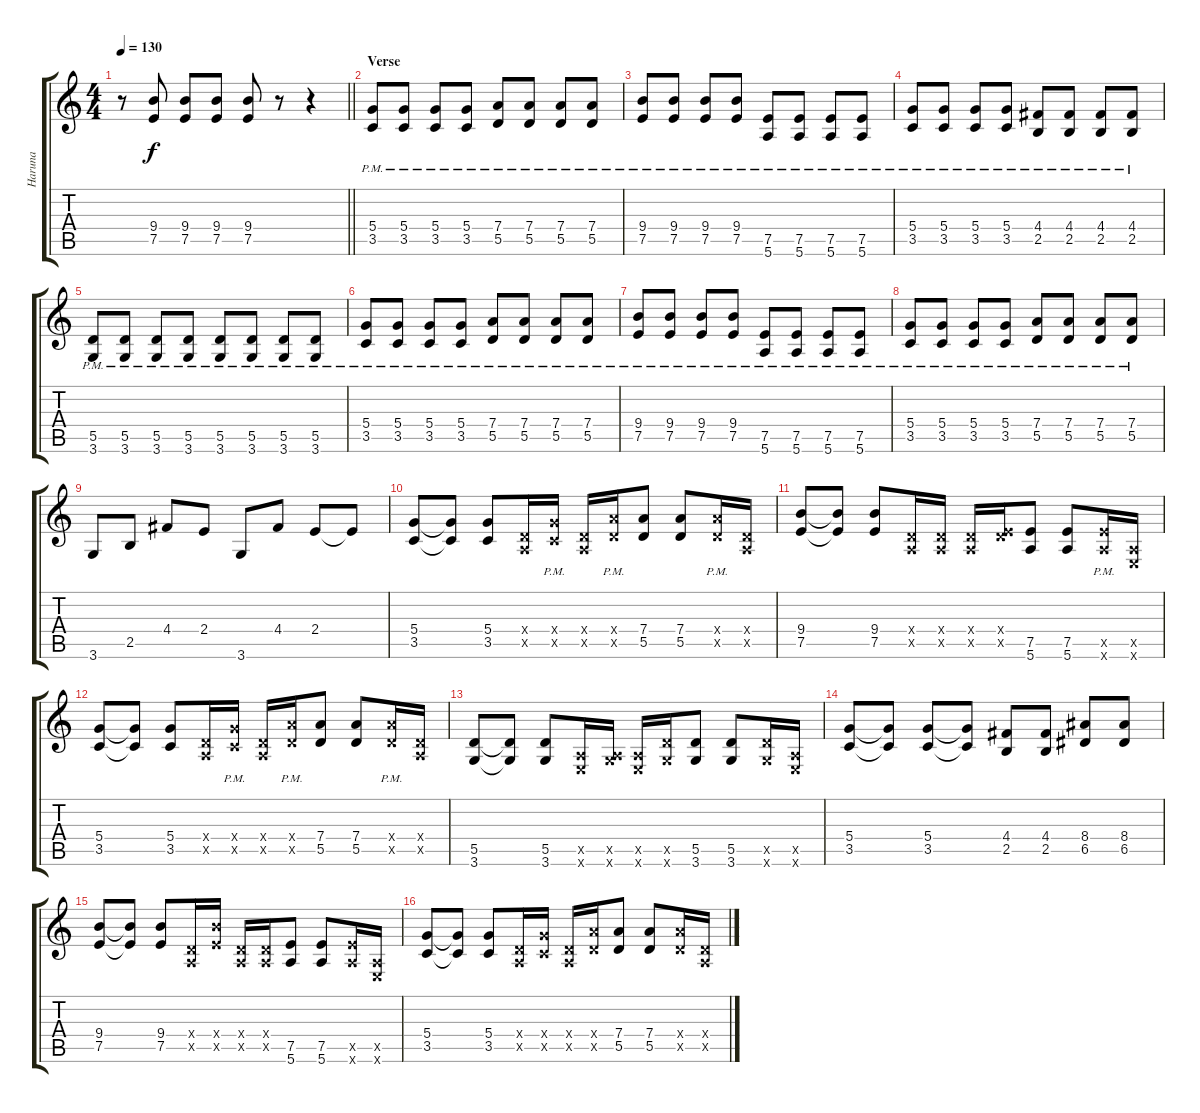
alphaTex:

\track ("Haruna" "Haruna") {instrument distortionguitar}
\staff {score tabs}
\tuning (E4 B3 G3 D3 A2 E2) {hide}
\ts (4 4)
\tempo 130
\clef g2
\barLineRight lightlight
\ks c
r.8{dy f} (9.4 7.5).8 (9.4 7.5).8 (9.4 7.5).8 (9.4 7.5).8 r.8 r.4 |
\section ("" "Verse")
(5.4{pm} 3.5{pm}).8 (5.4{pm} 3.5{pm}).8 (5.4{pm} 3.5{pm}).8 (5.4{pm} 3.5{pm}).8 (7.4{pm} 5.5{pm}).8 (7.4{pm} 5.5{pm}).8 (7.4{pm} 5.5{pm}).8 (7.4{pm} 5.5{pm}).8 |
(9.4{pm} 7.5{pm}).8 (9.4{pm} 7.5{pm}).8 (9.4{pm} 7.5{pm}).8 (9.4{pm} 7.5{pm}).8 (7.5{pm} 5.6{pm}).8 (7.5{pm} 5.6{pm}).8 (7.5{pm} 5.6{pm}).8 (7.5{pm} 5.6{pm}).8 |
(5.4{pm} 3.5{pm}).8 (5.4{pm} 3.5{pm}).8 (5.4{pm} 3.5{pm}).8 (5.4{pm} 3.5{pm}).8 (4.4{pm} 2.5{pm}).8 (4.4{pm} 2.5{pm}).8 (4.4{pm} 2.5{pm}).8 (4.4{pm} 2.5{pm}).8 |
(5.5{pm} 3.6{pm}).8 (5.5{pm} 3.6{pm}).8 (5.5{pm} 3.6{pm}).8 (5.5{pm} 3.6{pm}).8 (5.5{pm} 3.6{pm}).8 (5.5{pm} 3.6{pm}).8 (5.5{pm} 3.6{pm}).8 (5.5{pm} 3.6{pm}).8 |
(5.4{pm} 3.5{pm}).8 (5.4{pm} 3.5{pm}).8 (5.4{pm} 3.5{pm}).8 (5.4{pm} 3.5{pm}).8 (7.4{pm} 5.5{pm}).8 (7.4{pm} 5.5{pm}).8 (7.4{pm} 5.5{pm}).8 (7.4{pm} 5.5{pm}).8 |
(9.4{pm} 7.5{pm}).8 (9.4{pm} 7.5{pm}).8 (9.4{pm} 7.5{pm}).8 (9.4{pm} 7.5{pm}).8 (7.5{pm} 5.6{pm}).8 (7.5{pm} 5.6{pm}).8 (7.5{pm} 5.6{pm}).8 (7.5{pm} 5.6{pm}).8 |
(5.4{pm} 3.5{pm}).8 (5.4{pm} 3.5{pm}).8 (5.4{pm} 3.5{pm}).8 (5.4{pm} 3.5{pm}).8 (7.4{pm} 5.5{pm}).8 (7.4{pm} 5.5{pm}).8 (7.4{pm} 5.5{pm}).8 (7.4{pm} 5.5{pm}).8 |
3.6.8 2.5.8 4.4.8 2.4.8 3.6.8 4.4.8 2.4.8 2.4{t}.8 |
(5.4 3.5).8 (5.4{t} 3.5{t}).8 (5.4 3.5).8 (0.4{x} 0.5{x}).16 (5.4{pm x} 3.5{pm x}).16 (0.4{x} 0.5{x}).16 (7.4{pm x} 5.5{pm x}).16 (7.4 5.5).8 (7.4 5.5).8 (7.4{pm x} 5.5{pm x}).16 (0.4{x} 0.5{x}).16 |
(9.4 7.5).8 (9.4{t} 7.5{t}).8 (9.4 7.5).8 (0.4{x} 0.5{x}).16 (0.4{x} 0.5{x}).16 (0.4{x} 0.5{x}).16 (0.4{x} 7.5{x}).16 (7.5 5.6).8 (7.5 5.6).8 (7.5{pm x} 5.6{pm x}).16 (0.5{x} 0.6{x}).16 |
(5.4 3.5).8 (5.4{t} 3.5{t}).8 (5.4 3.5).8 (0.4{x} 0.5{x}).16 (5.4{pm x} 3.5{pm x}).16 (0.4{x} 0.5{x}).16 (7.4{pm x} 5.5{pm x}).16 (7.4 5.5).8 (7.4 5.5).8 (7.4{pm x} 5.5{pm x}).16 (0.4{x} 0.5{x}).16 |
(5.5 3.6).8 (5.5{t} 3.6{t}).8 (5.5 3.6).8 (0.5{x} 0.6{x}).16 (0.5{x} 3.6{x}).16 (0.5{x} 0.6{x}).16 (5.5{x} 3.6{x}).16 (5.5 3.6).8 (5.5 3.6).8 (5.5{x} 3.6{x}).16 (0.5{x} 0.6{x}).16 |
(5.4 3.5).8 (5.4{t} 3.5{t}).8 (5.4 3.5).8 (5.4{t} 3.5{t}).8 (4.4 2.5).8 (4.4 2.5).8 (8.4 6.5).8 (8.4 6.5).8 |
(9.4 7.5).8 (9.4{t} 7.5{t}).8 (9.4 7.5).8 (0.4{x} 0.5{x}).16 (9.4{x} 7.5{x}).16 (0.4{x} 0.5{x}).16 (0.4{x} 0.5{x}).16 (7.5 5.6).8 (7.5 5.6).8 (7.5{x} 5.6{x}).16 (0.5{x} 0.6{x}).16 |
(5.4 3.5).8 (5.4{t} 3.5{t}).8 (5.4 3.5).8 (0.4{x} 0.5{x}).16 (5.4{x} 3.5{x}).16 (0.4{x} 0.5{x}).16 (7.4{x} 5.5{x}).16 (7.4 5.5).8 (7.4 5.5).8 (7.4{x} 5.5{x}).16 (0.4{x} 0.5{x}).16
